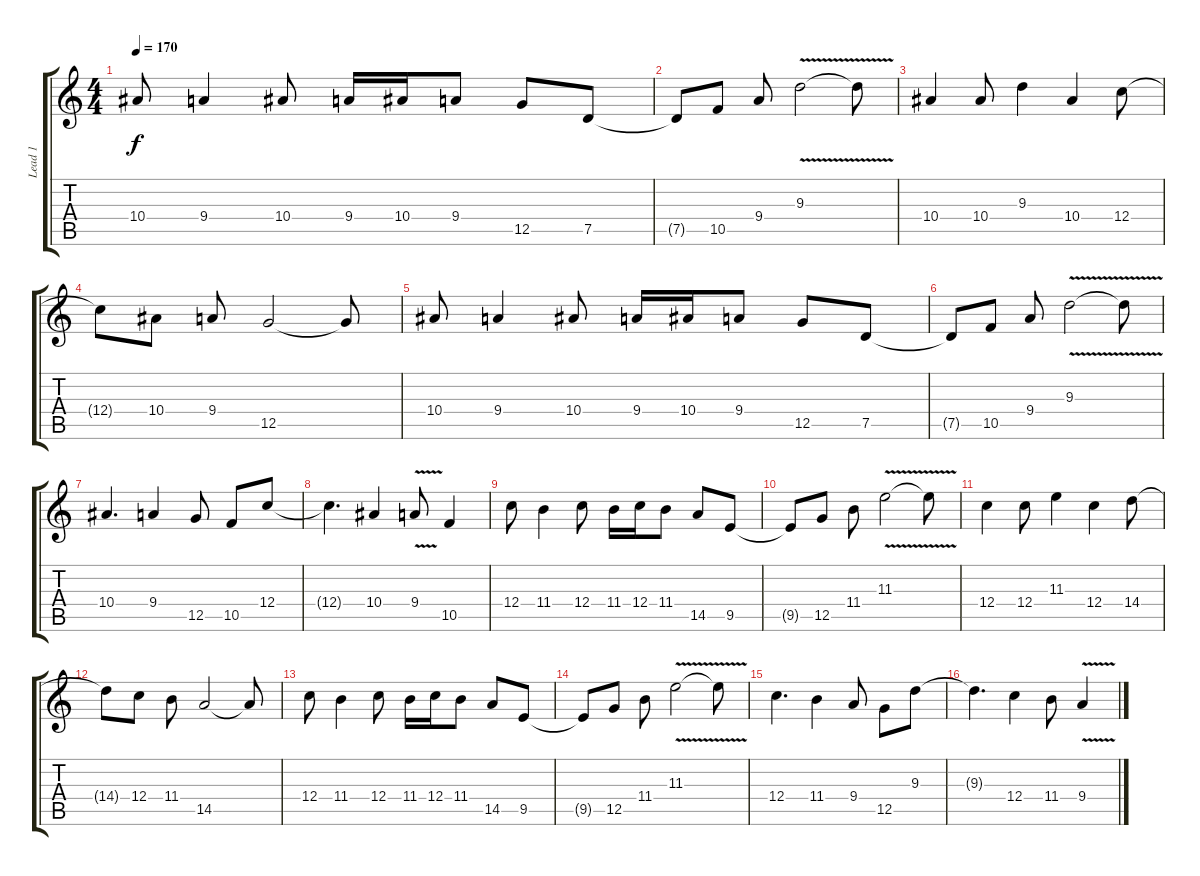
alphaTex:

\track ("Lead 1" "Lead 1") {instrument distortionguitar}
\staff {score tabs}
\tuning (D4 A3 F3 C3 G2 D2) {hide}
\ts (4 4)
\tempo 170
\clef g2
\ks c
10.4.8{dy f instrument distortionguitar} 9.4.4 10.4.8 9.4.16 10.4.16 9.4.8 12.5.8 7.5.8 |
7.5{t}.8 10.5.8 9.4.8 9.3{v}.2 9.3{t}.8 |
10.4.4 10.4.8 9.3.4 10.4.4 12.4.8 |
12.4{t}.8 10.4.8 9.4.8 12.5.2 12.5{t}.8 |
10.4.8 9.4.4 10.4.8 9.4.16 10.4.16 9.4.8 12.5.8 7.5.8 |
7.5{t}.8 10.5.8 9.4.8 9.3{v}.2 9.3{t}.8 |
10.4.4{d} 9.4.4 12.5.8 10.5.8 12.4.8 |
12.4{t}.4{d} 10.4.4 9.4{v}.8 10.5.4 |
12.4.8 11.4.4 12.4.8 11.4.16 12.4.16 11.4.8 14.5.8 9.5.8 |
9.5{t}.8 12.5.8 11.4.8 11.3{v}.2 11.3{t}.8 |
12.4.4 12.4.8 11.3.4 12.4.4 14.4.8 |
14.4{t}.8 12.4.8 11.4.8 14.5.2 14.5{t}.8 |
12.4.8 11.4.4 12.4.8 11.4.16 12.4.16 11.4.8 14.5.8 9.5.8 |
9.5{t}.8 12.5.8 11.4.8 11.3{v}.2 11.3{t}.8 |
12.4.4{d} 11.4.4 9.4.8 12.5.8 9.3.8 |
9.3{t}.4{d} 12.4.4 11.4.8 9.4{v}.4
